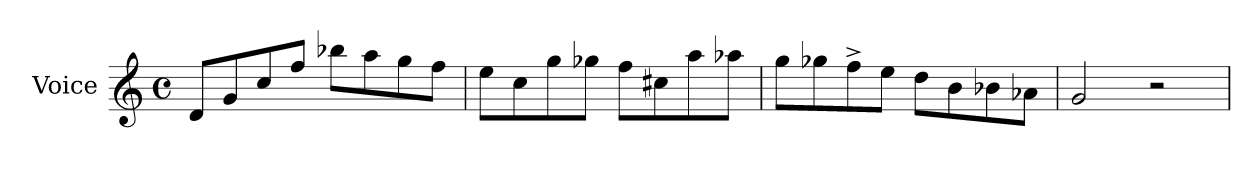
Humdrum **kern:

**kern
*part1
*staff1
*I"Voice
*I'Voice
*clefG2
*M4/4
*met(c)
=1
8d/L
8g/
8cc/
8ff/J
8bb-X\L
8aa\
8gg\
8ff\J
=2
8ee\L
8cc\
8gg\
8gg-X\J
8ff\L
8cc#X\
8aa\
8aa-X\J
=3
8gg\L
8gg-X\
8ff^<\
8ee\J
8dd\L
8b\
8b-X\
8a-X\J
=4
2g/
2rcc
=
*-
